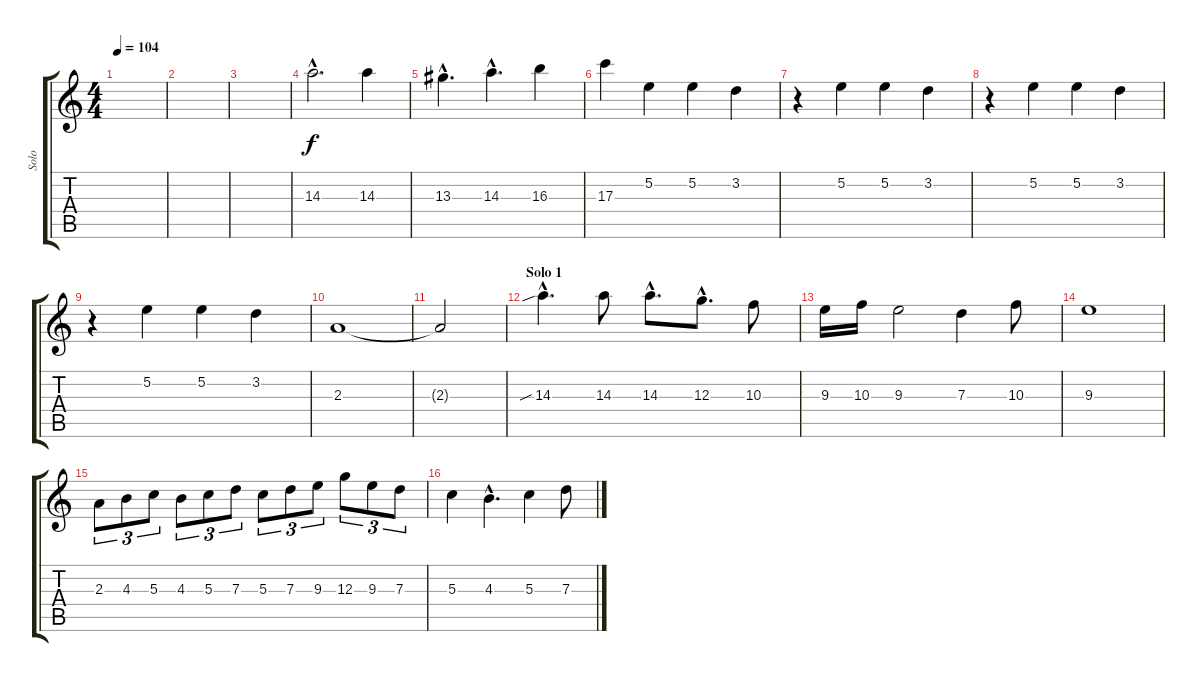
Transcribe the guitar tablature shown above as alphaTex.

\track ("Solo" "Solo") {instrument distortionguitar}
\staff {score tabs}
\tuning (E4 B3 G3 D3 A2 E2) {hide}
\ts (4 4)
\tempo 104
\clef g2
\ks c
|
|
|
14.3{hac}.2{d} 14.3.4 |
13.3{hac}.4{d} 14.3{hac}.4{d} 16.3.4 |
17.3.4 5.2.4 5.2.4 3.2.4 |
r.4 5.2.4 5.2.4 3.2.4 |
r.4 5.2.4 5.2.4 3.2.4 |
r.4 5.2.4 5.2.4 3.2.4 |
2.3.1 |
2.3{t}.2 |
\section ("" "Solo 1")
14.3{sib hac}.4{d} 14.3.8 14.3{hac}.8{d} 12.3{hac}.8{d} 10.3.8 |
9.3.16 10.3.16 9.3.2 7.3.4 10.3.8 |
9.3.1 |
2.3.8{tu (3 2)} 4.3.8{tu (3 2)} 5.3.8{tu (3 2)} 4.3.8{tu (3 2)} 5.3.8{tu (3 2)} 7.3.8{tu (3 2)} 5.3.8{tu (3 2)} 7.3.8{tu (3 2)} 9.3.8{tu (3 2)} 12.3.8{tu (3 2)} 9.3.8{tu (3 2)} 7.3.8{tu (3 2)} |
5.3.4 4.3{hac}.4{d} 5.3.4 7.3.8
